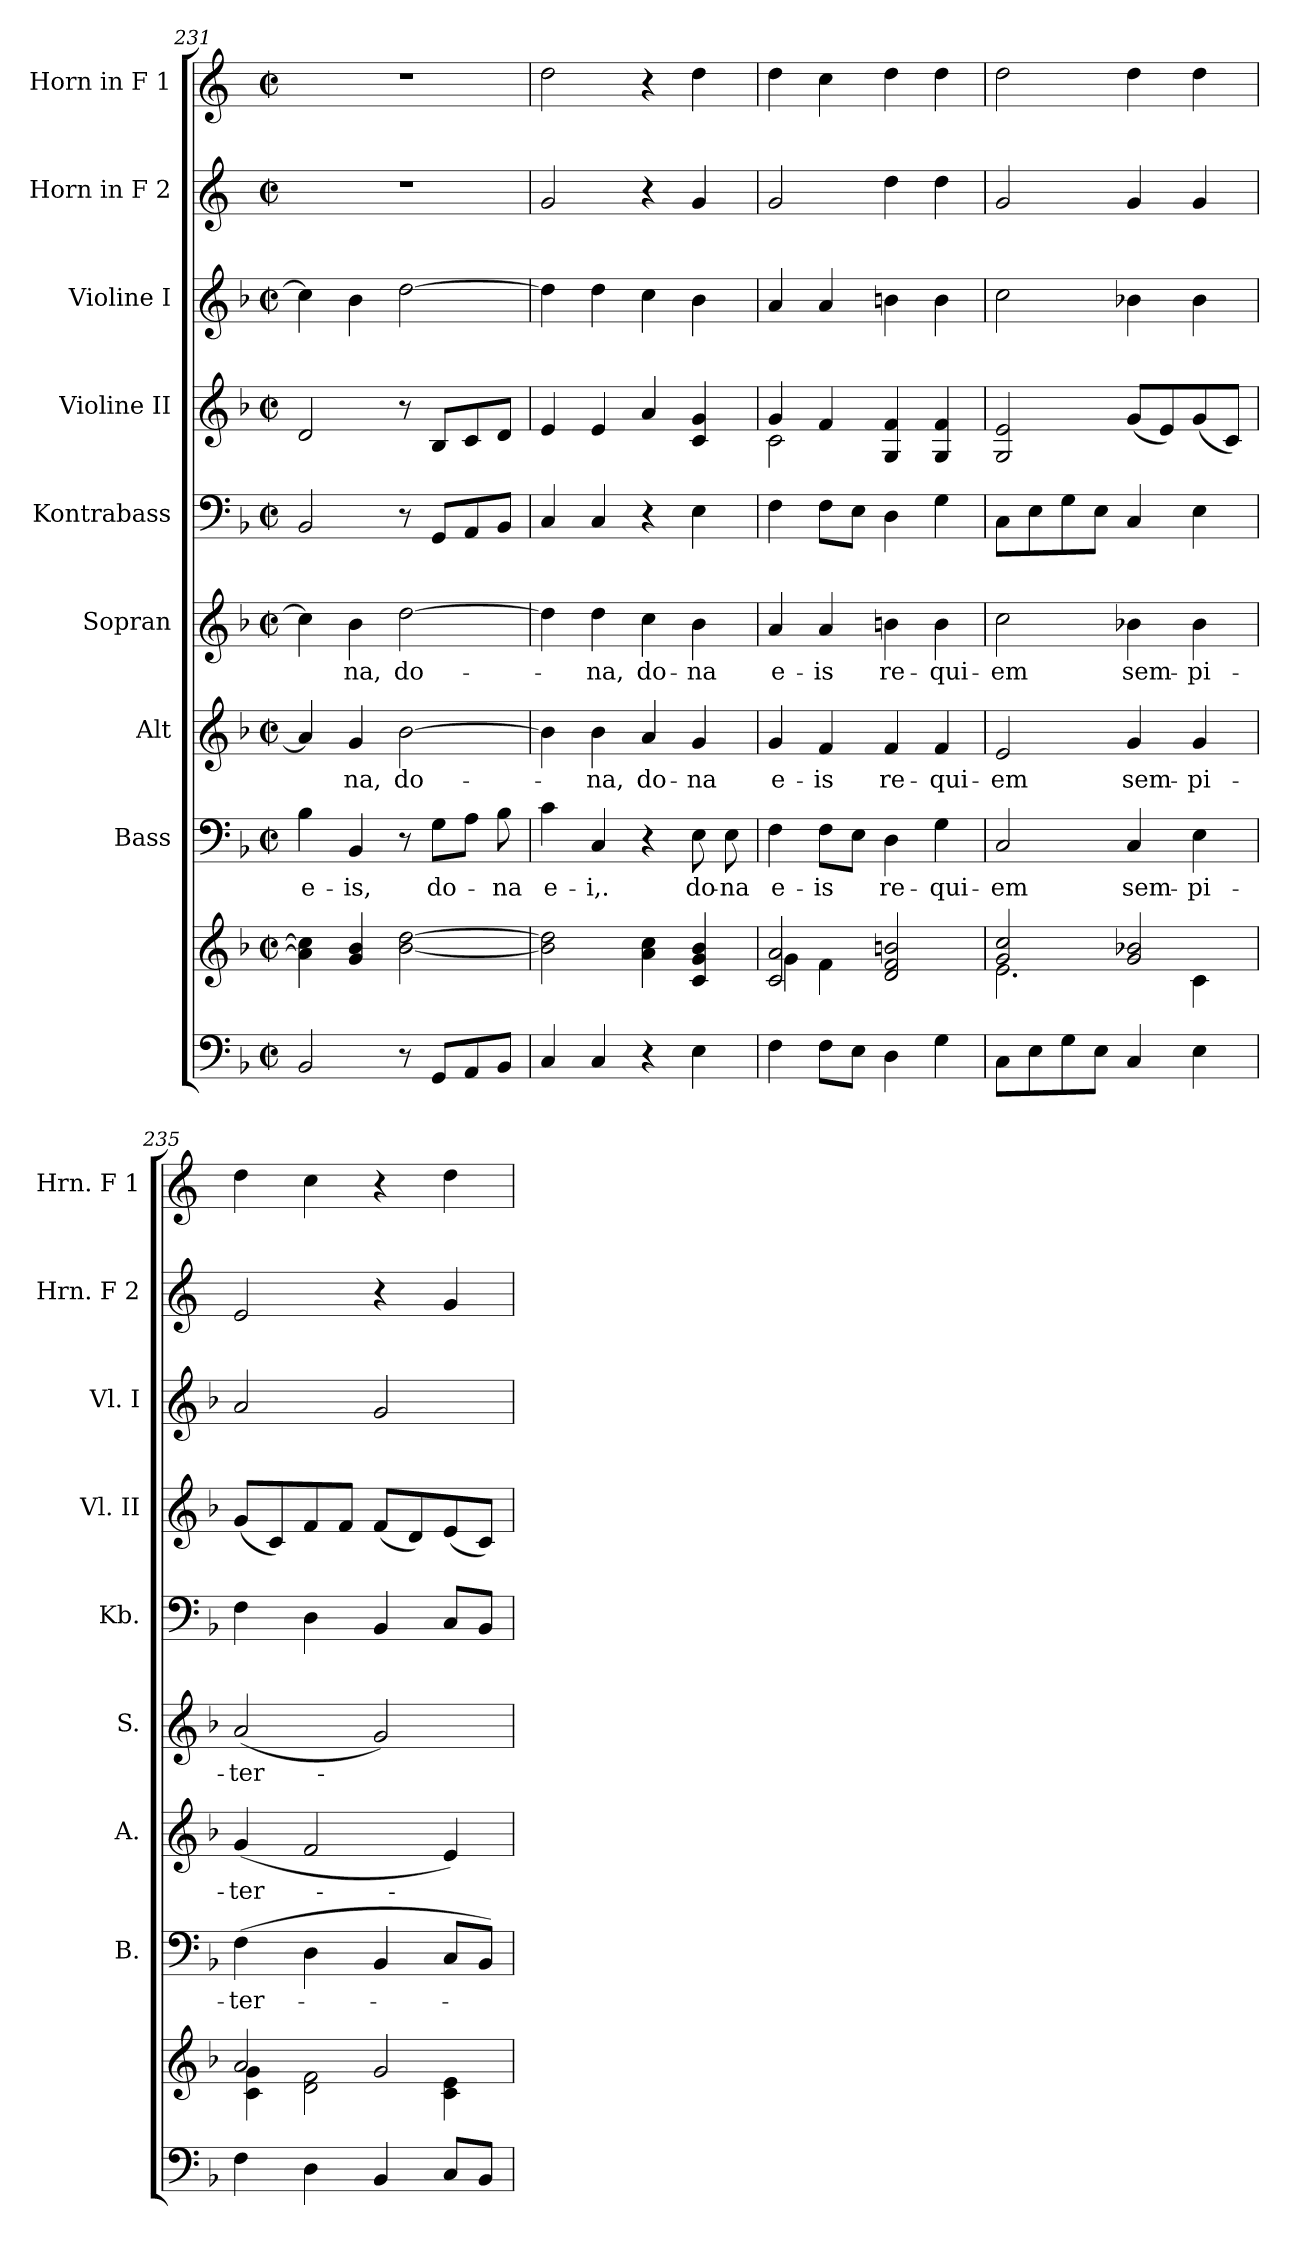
**kern	**kern	**kern	**text	**kern	**text	**kern	**text	**kern	**kern	**kern	**kern	**kern
*part9	*part9	*part8	*part8	*part7	*part7	*part6	*part6	*part5	*part4	*part3	*part2	*part1
*staff10	*staff9	*staff8	*staff8	*staff7	*staff7	*staff6	*staff6	*staff5	*staff4	*staff3	*staff2	*staff1
*	*	*I"Bass	*	*I"Alt	*	*I"Sopran	*	*I"Kontrabass	*I"Violine II	*I"Violine I	*I"Horn in F 2	*I"Horn in F 1
*	*	*I'B.	*	*I'A.	*	*I'S.	*	*I'Kb.	*I'Vl. II	*I'Vl. I	*I'Hrn. F 2	*I'Hrn. F 1
*clefF4	*clefG2	*clefF4	*	*clefG2	*	*clefG2	*	*clefF4	*clefG2	*clefG2	*clefG2	*clefG2
*	*	*	*	*	*	*	*	*ITrd7c12	*	*	*ITrd4c7	*ITrd4c7
*k[b-]	*k[b-]	*k[b-]	*	*k[b-]	*	*k[b-]	*	*k[b-]	*k[b-]	*k[b-]	*k[b-]	*k[b-]
*F:	*F:	*F:	*	*F:	*	*F:	*	*F:	*F:	*F:	*F:	*F:
*M2/2	*M2/2	*M2/2	*	*M2/2	*	*M2/2	*	*M2/2	*M2/2	*M2/2	*M2/2	*M2/2
*met(c|)	*met(c|)	*met(c|)	*	*met(c|)	*	*met(c|)	*	*met(c|)	*met(c|)	*met(c|)	*met(c|)	*met(c|)
=231	=231	=231	=231	=231	=231	=231	=231	=231	=231	=231	=231	=231
!	!	!	!LO:LY:b	!	!	!	!	!	!	!	!	!
2BB-/	4a\] 4cc\]	4B-\	e-	4a/]	.	4cc\]	.	2BBB-/	2d/	4cc\]	1r	1r
!	!	!	!LO:LY:b	!	!LO:LY:b	!	!LO:LY:b	!	!	!	!	!
.	4g/ 4b-/	4BB-/	-is,	4g/	-na,	4b-\	-na,	.	.	4b-\	.	.
!	!	!	!	!	!LO:LY:b	!	!LO:LY:b	!	!	!	!	!
8r	[2b-\ [2dd\	8r	.	[2b-\	do-	[2dd\	do-	8r	8r	[2dd\	.	.
!	!	!	!LO:LY:b	!	!	!	!	!	!	!	!	!
8GG/L	.	8G\L	do-	.	.	.	.	8GGG/L	8B-/L	.	.	.
8AA/	.	8A\J	.	.	.	.	.	8AAA/	8c/	.	.	.
!	!	!	!LO:LY:b	!	!	!	!	!	!	!	!	!
8BB-/J	.	8B-\	-na	.	.	.	.	8BBB-/J	8d/J	.	.	.
=232	=232	=232	=232	=232	=232	=232	=232	=232	=232	=232	=232	=232
!	!	!	!LO:LY:b	!	!	!	!	!	!	!	!	!
4C/	2b-\] 2dd\]	4c\	e-	4b-\]	.	4dd\]	.	4CC/	4e/	4dd\]	2c/	2g\
!	!	!	!LO:LY:b	!	!LO:LY:b	!	!LO:LY:b	!	!	!	!	!
4C/	.	4C/	-i,.	4b-\	-na,	4dd\	-na,	4CC/	4e/	4dd\	.	.
!	!	!	!	!	!LO:LY:b	!	!LO:LY:b	!	!	!	!	!
4r	4a\ 4cc\	4r	.	4a/	do-	4cc\	do-	4r	4a/	4cc\	4r	4r
!	!	!	!LO:LY:b	!	!LO:LY:b	!	!LO:LY:b	!	!	!	!	!
4E\	4c/ 4g/ 4b-/	8E\	do-	4g/	-na	4b-\	-na	4EE\	4c/ 4g/	4b-\	4c/	4g\
!	!	!	!LO:LY:b	!	!	!	!	!	!	!	!	!
.	.	8E\	-na	.	.	.	.	.	.	.	.	.
!!LO:PB:g=z
=233	=233	=233	=233	=233	=233	=233	=233	=233	=233	=233	=233	=233
*	*^	*	*	*	*	*	*	*	*	*	*	*
!	!	!	!	!LO:LY:b	!	!LO:LY:b	!	!LO:LY:b	!	!	!	!	!
*	*	*	*	*	*	*	*	*	*	*^	*	*	*
4F\	2c/ 2a/	4g\	4F\	e-	4g/	e-	4a/	e-	4FF\	4g/	2c\	4a/	2c/	4g\
!	!	!	!	!LO:LY:b	!	!LO:LY:b	!	!LO:LY:b	!	!	!	!	!	!
8F\L	.	4f\	8F\L	-is	4f/	-is	4a/	-is	8FF\L	4f/	.	4a/	.	4f\
8E\J	.	.	8E\J	.	.	.	.	.	8EE\J	.	.	.	.	.
!	!	!	!	!LO:LY:b	!	!LO:LY:b	!	!LO:LY:b	!	!	!	!	!	!
4D\	2d/ 2f/ 2bn/	2ryy	4D\	re-	4f/	re-	4bn\	re-	4DD\	4G/ 4f/	2ryy	4bn\	4g\	4g\
!	!	!	!	!LO:LY:b	!	!LO:LY:b	!	!LO:LY:b	!	!	!	!	!	!
4G\	.	.	4G\	-qui-	4f/	-qui-	4b\	-qui-	4GG\	4G/ 4f/	.	4b\	4g\	4g\
*	*	*	*	*	*	*	*	*	*	*v	*v	*	*	*
=234	=234	=234	=234	=234	=234	=234	=234	=234	=234	=234	=234	=234	=234
!	!	!	!	!LO:LY:b	!	!LO:LY:b	!	!LO:LY:b	!	!	!	!	!
8C\L	2g/ 2cc/	2.e\	2C/	-em	2e/	-em	2cc\	-em	8CC\L	2G/ 2e/	2cc\	2c/	2g\
8E\	.	.	.	.	.	.	.	.	8EE\	.	.	.	.
8G\	.	.	.	.	.	.	.	.	8GG\	.	.	.	.
8E\J	.	.	.	.	.	.	.	.	8EE\J	.	.	.	.
!	!	!	!	!LO:LY:b	!	!LO:LY:b	!	!LO:LY:b	!	!	!	!	!
4C/	2g/ 2b-X/	.	4C/	sem-	4g/	sem-	4b-X\	sem-	4CC/	(<8g/L	4b-X\	4c/	4g\
.	.	.	.	.	.	.	.	.	.	8e/)	.	.	.
!	!	!	!	!LO:LY:b	!	!LO:LY:b	!	!LO:LY:b	!	!	!	!	!
4E\	.	4c\	4E\	-pi-	4g/	-pi-	4b-\	-pi-	4EE\	(<8g/	4b-\	4c/	4g\
.	.	.	.	.	.	.	.	.	.	8c/J)	.	.	.
=235	=235	=235	=235	=235	=235	=235	=235	=235	=235	=235	=235	=235	=235
!	!	!	!	!LO:LY:b	!	!LO:LY:b	!	!LO:LY:b	!	!	!	!	!
4F\	2a/	4c\ 4g\	(>4F\	-ter-	(<4g/	-ter-	(<2a/	-ter-	4FF\	(<8g/L	2a/	2A/	4g\
.	.	.	.	.	.	.	.	.	.	8c/)	.	.	.
4D\	.	2d\ 2f\	4D\	.	2f/	.	.	.	4DD\	8f/	.	.	4f\
.	.	.	.	.	.	.	.	.	.	8f/J	.	.	.
4BB-/	2g/	.	4BB-/	.	.	.	2g/)	.	4BBB-/	(<8f/L	2g/	4r	4r
.	.	.	.	.	.	.	.	.	.	8d/)	.	.	.
8C/L	.	4c\ 4e\	8C/L	.	4e/)	.	.	.	8CC/L	(<8e/	.	4c/	4g\
8BB-/J	.	.	8BB-/J)	.	.	.	.	.	8BBB-/J	8c/J)	.	.	.
*	*v	*v	*	*	*	*	*	*	*	*	*	*	*
=	=	=	=	=	=	=	=	=	=	=	=	=
*-	*-	*-	*-	*-	*-	*-	*-	*-	*-	*-	*-	*-
